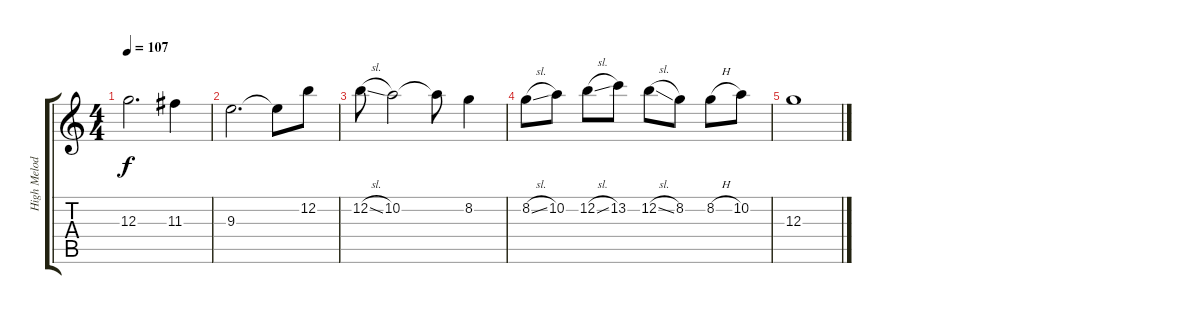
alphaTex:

\track ("High Melody Guitar" "High Melod") {instrument electricguitarclean}
\staff {score tabs}
\tuning (E4 B3 G3 D3 A2 E2) {hide}
\ts (4 4)
\tempo 107
\clef g2
\ks c
12.3.2{d dy f} 11.3.4 |
9.3.2{d} 9.3{t}.8 12.2.8 |
12.2{sl}.8 10.2.2 10.2{t}.8 8.2.4 |
8.2{sl}.8 10.2.8 12.2{sl}.8 13.2.8 12.2{sl}.8 8.2.8 8.2{h}.8 10.2.8 |
12.3.1
